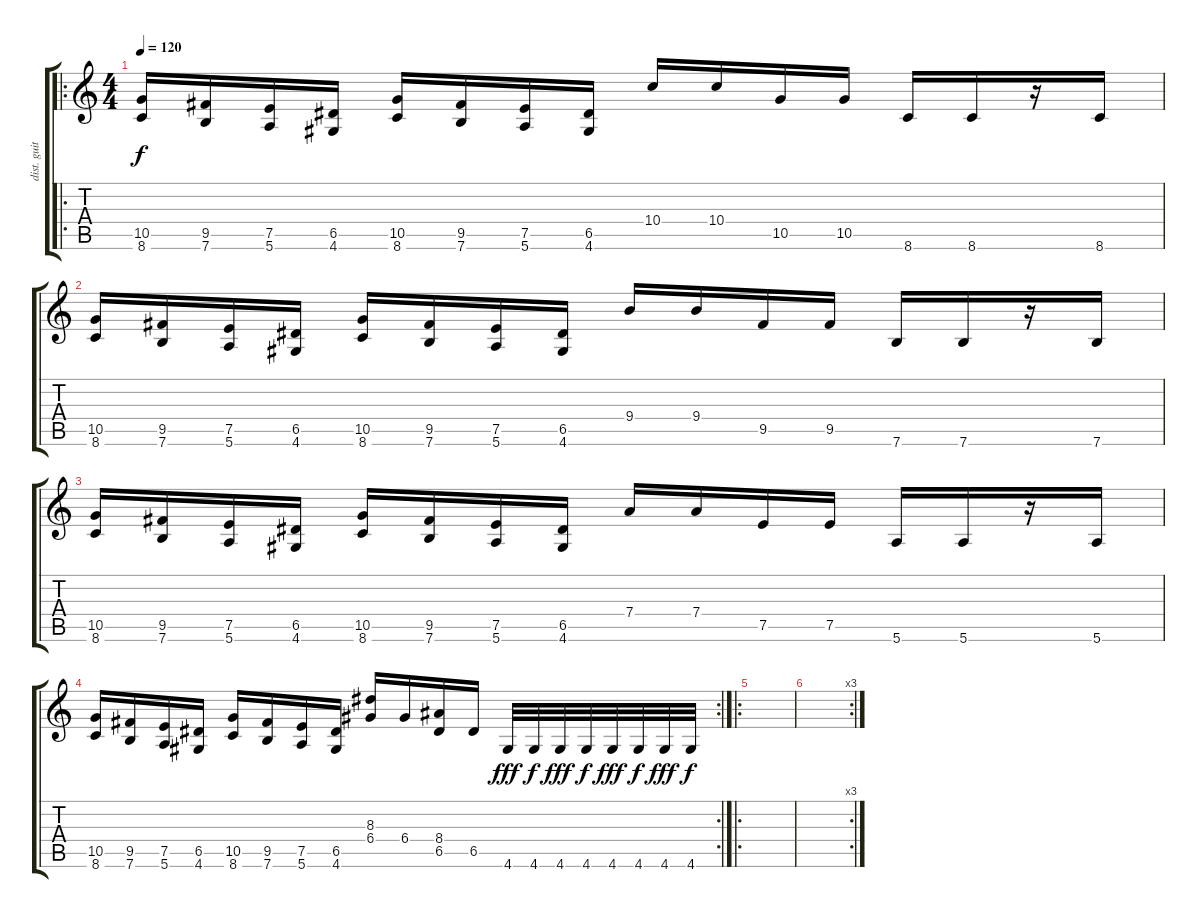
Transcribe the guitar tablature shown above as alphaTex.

\track ("dist. guitar" "dist. guit") {instrument distortionguitar}
\staff {score tabs}
\tuning (E4 B3 G3 D3 A2 E2) {hide}
\ro
\ts (4 4)
\tempo 120
\clef g2
\ks c
(10.5 8.6).16{dy f} (9.5 7.6).16 (7.5 5.6).16 (6.5 4.6).16 (10.5 8.6).16 (9.5 7.6).16 (7.5 5.6).16 (6.5 4.6).16 10.4.16 10.4.16 10.5.16 10.5.16 8.6.16 8.6.16 r.16 8.6.16 |
(10.5 8.6).16 (9.5 7.6).16 (7.5 5.6).16 (6.5 4.6).16 (10.5 8.6).16 (9.5 7.6).16 (7.5 5.6).16 (6.5 4.6).16 9.4.16 9.4.16 9.5.16 9.5.16 7.6.16 7.6.16 r.16 7.6.16 |
(10.5 8.6).16 (9.5 7.6).16 (7.5 5.6).16 (6.5 4.6).16 (10.5 8.6).16 (9.5 7.6).16 (7.5 5.6).16 (6.5 4.6).16 7.4.16 7.4.16 7.5.16 7.5.16 5.6.16 5.6.16 r.16 5.6.16 |
\rc 2
(10.5 8.6).16 (9.5 7.6).16 (7.5 5.6).16 (6.5 4.6).16 (10.5 8.6).16 (9.5 7.6).16 (7.5 5.6).16 (6.5 4.6).16 (8.3 6.4).16 6.4.16 (8.4 6.5).16 6.5.16 4.6.32{dy fff} 4.6.32{dy f} 4.6.32{dy fff} 4.6.32{dy f} 4.6.32{dy fff} 4.6.32{dy f} 4.6.32{dy fff} 4.6.32{dy f} |
\ro
|
\rc 3
